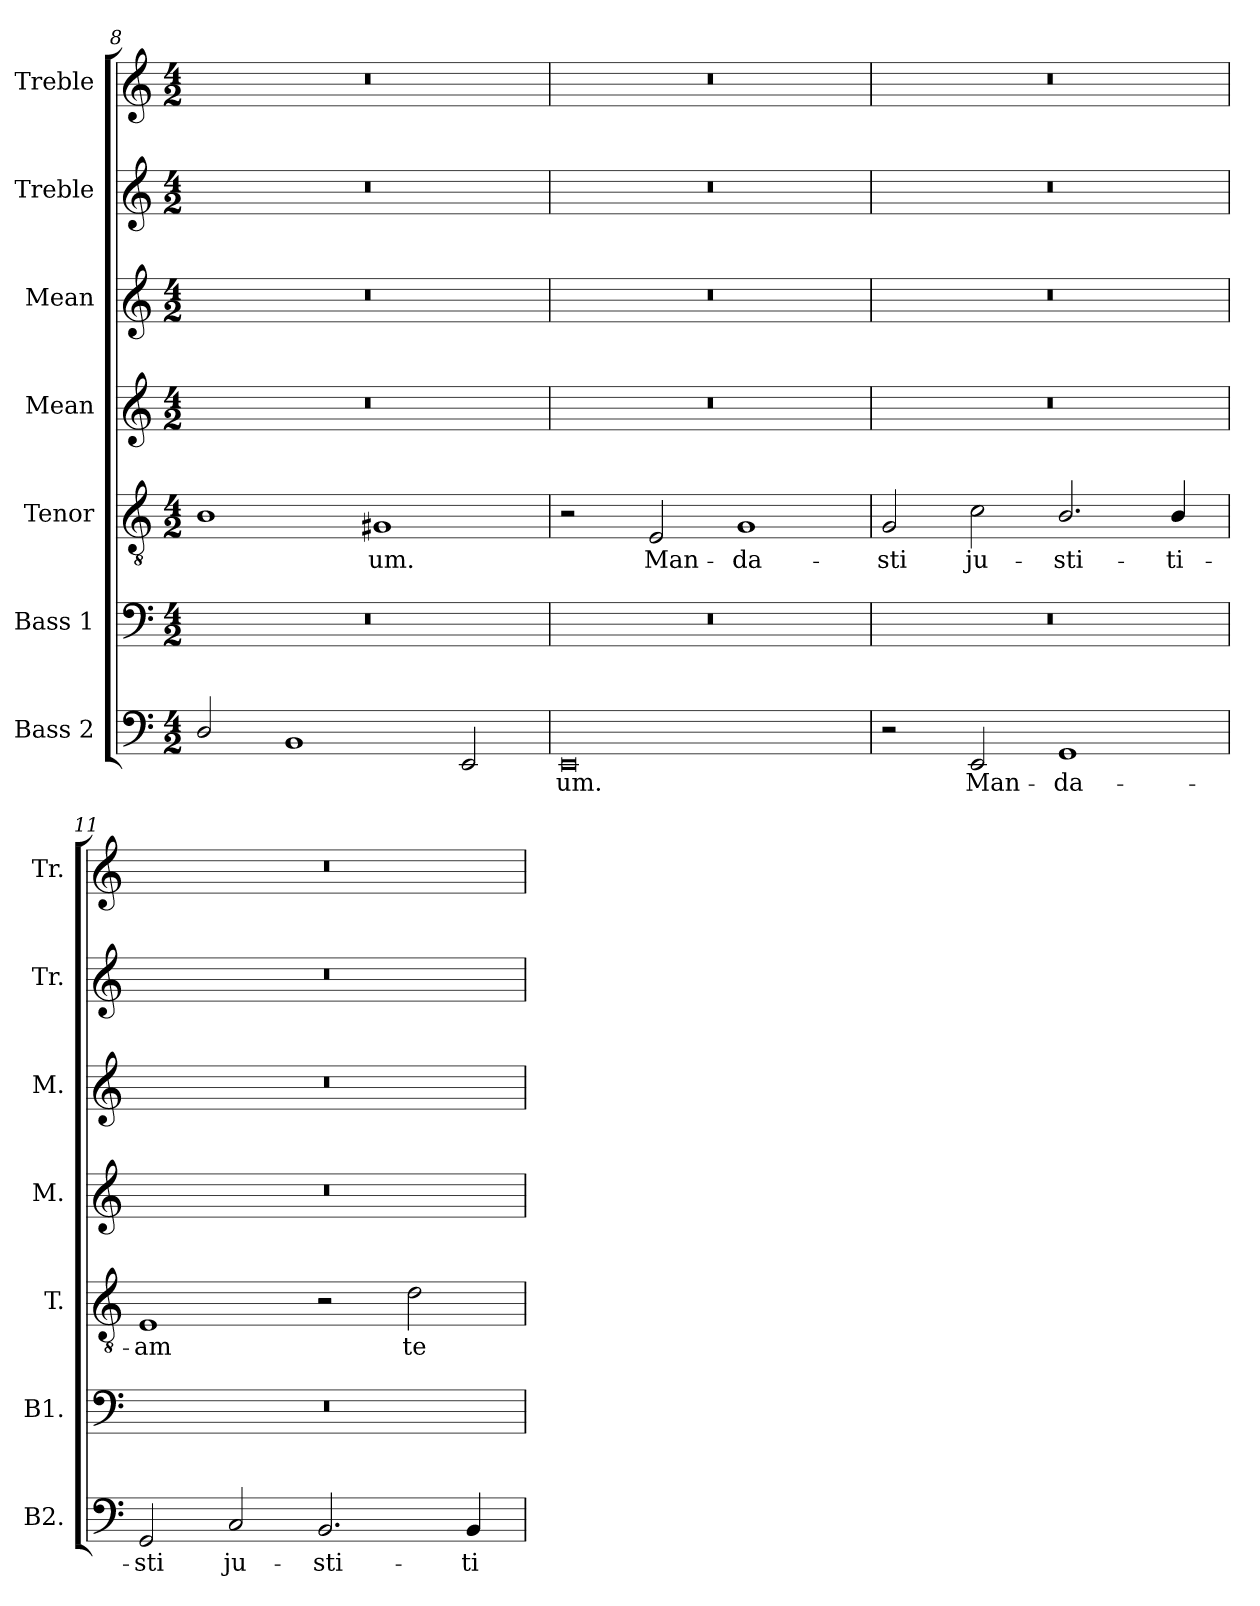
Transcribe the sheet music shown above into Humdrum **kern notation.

**kern	**text	**kern	**kern	**text	**kern	**kern	**kern	**kern
*part7	*part7	*part6	*part5	*part5	*part4	*part3	*part2	*part1
*staff7	*staff7	*staff6	*staff5	*staff5	*staff4	*staff3	*staff2	*staff1
*I"Bass 2	*	*I"Bass 1	*I"Tenor	*	*I"Mean	*I"Mean	*I"Treble	*I"Treble
*I'B2.	*	*I'B1.	*I'T.	*	*I'M.	*I'M.	*I'Tr.	*I'Tr.
*clefF4	*	*clefF4	*clefGv2	*	*clefG2	*clefG2	*clefG2	*clefG2
*	*	*	*ITrd7c12	*	*	*	*	*
*k[]	*	*k[]	*k[]	*	*k[]	*k[]	*k[]	*k[]
*C:	*	*C:	*C:	*	*C:	*C:	*C:	*C:
*M4/2	*	*M4/2	*M4/2	*	*M4/2	*M4/2	*M4/2	*M4/2
=8	=8	=8	=8	=8	=8	=8	=8	=8
!	!	!LO:N:vis=1	!	!	!LO:N:vis=1	!LO:N:vis=1	!LO:N:vis=1	!LO:N:vis=1
2Di/	.	0r	1BBi	.	0r	0r	0r	0r
1BBi	.	.	.	.	.	.	.	.
!	!	!	!	!LO:LY:b:color=#000000	!	!	!	!
.	.	.	1GG#Xi	-um.	.	.	.	.
2EEi/	.	.	.	.	.	.	.	.
=9	=9	=9	=9	=9	=9	=9	=9	=9
!	!LO:LY:b:color=#000000	!LO:N:vis=1	!	!	!LO:N:vis=1	!LO:N:vis=1	!LO:N:vis=1	!LO:N:vis=1
0EEi	-um.	0r	2r	.	0r	0r	0r	0r
!	!	!	!	!LO:LY:b:color=#000000	!	!	!	!
.	.	.	2EEi/	Man-	.	.	.	.
!	!	!	!	!LO:LY:b:color=#000000	!	!	!	!
.	.	.	1GGi	-da-	.	.	.	.
=10	=10	=10	=10	=10	=10	=10	=10	=10
!	!	!LO:N:vis=1	!	!	!	!	!	!
!	!	!	!	!LO:LY:b:color=#000000	!LO:N:vis=1	!LO:N:vis=1	!LO:N:vis=1	!LO:N:vis=1
2r	.	0r	2GGi/	-sti	0r	0r	0r	0r
!	!LO:LY:b:color=#000000	!	!	!	!	!	!	!
!	!	!	!	!LO:LY:b:color=#000000	!	!	!	!
2EEi/	Man-	.	2Ci\	ju-	.	.	.	.
!	!LO:LY:b:color=#000000	!	!	!	!	!	!	!
!	!	!	!	!LO:LY:b:color=#000000	!	!	!	!
1GGi	-da-	.	2.BBi/	-sti-	.	.	.	.
!	!	!	!	!LO:LY:b:color=#000000	!	!	!	!
.	.	.	4BBi/	-ti-	.	.	.	.
=11	=11	=11	=11	=11	=11	=11	=11	=11
!	!LO:LY:b:color=#000000	!LO:N:vis=1	!	!	!	!	!	!
!	!	!	!	!LO:LY:b:color=#000000	!LO:N:vis=1	!LO:N:vis=1	!LO:N:vis=1	!LO:N:vis=1
2GGi/	-sti	0r	1EEi	-am	0r	0r	0r	0r
!	!LO:LY:b:color=#000000	!	!	!	!	!	!	!
2Ci/	ju-	.	.	.	.	.	.	.
!	!LO:LY:b:color=#000000	!	!	!	!	!	!	!
2.BBi/	-sti-	.	2r	.	.	.	.	.
!	!	!	!	!LO:LY:b:color=#000000	!	!	!	!
.	.	.	2Di\	te-	.	.	.	.
!	!LO:LY:b:color=#000000	!	!	!	!	!	!	!
4BBi/	-ti-	.	.	.	.	.	.	.
=	=	=	=	=	=	=	=	=
*-	*-	*-	*-	*-	*-	*-	*-	*-
